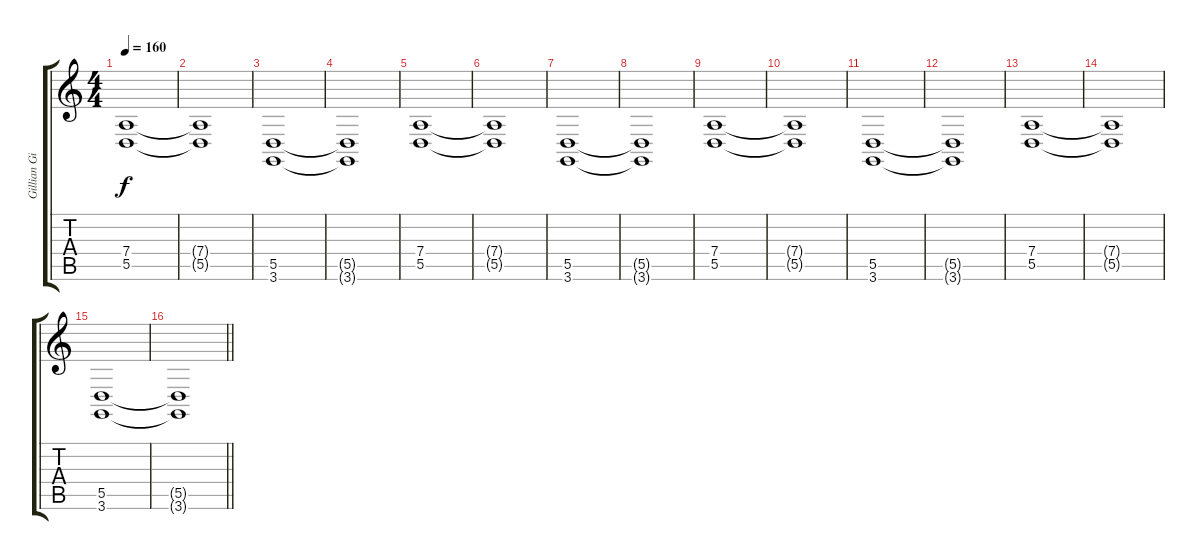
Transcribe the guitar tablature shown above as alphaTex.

\track ("Gillian Gilbert" "Gillian Gi") {instrument synthstrings1}
\staff {score tabs}
\tuning (E4 B3 G3 D3 A2 E2) {hide}
\ts (4 4)
\tempo 160
\clef g2
\ks c
(7.4 5.5).1{dy f} |
(7.4{t} 5.5{t}).1 |
(5.5 3.6).1 |
(5.5{t} 3.6{t}).1 |
(7.4 5.5).1 |
(7.4{t} 5.5{t}).1 |
(5.5 3.6).1 |
(5.5{t} 3.6{t}).1 |
(7.4 5.5).1 |
(7.4{t} 5.5{t}).1 |
(5.5 3.6).1 |
(5.5{t} 3.6{t}).1 |
(7.4 5.5).1 |
(7.4{t} 5.5{t}).1 |
(5.5 3.6).1 |
\barLineRight lightlight
(5.5{t} 3.6{t}).1
